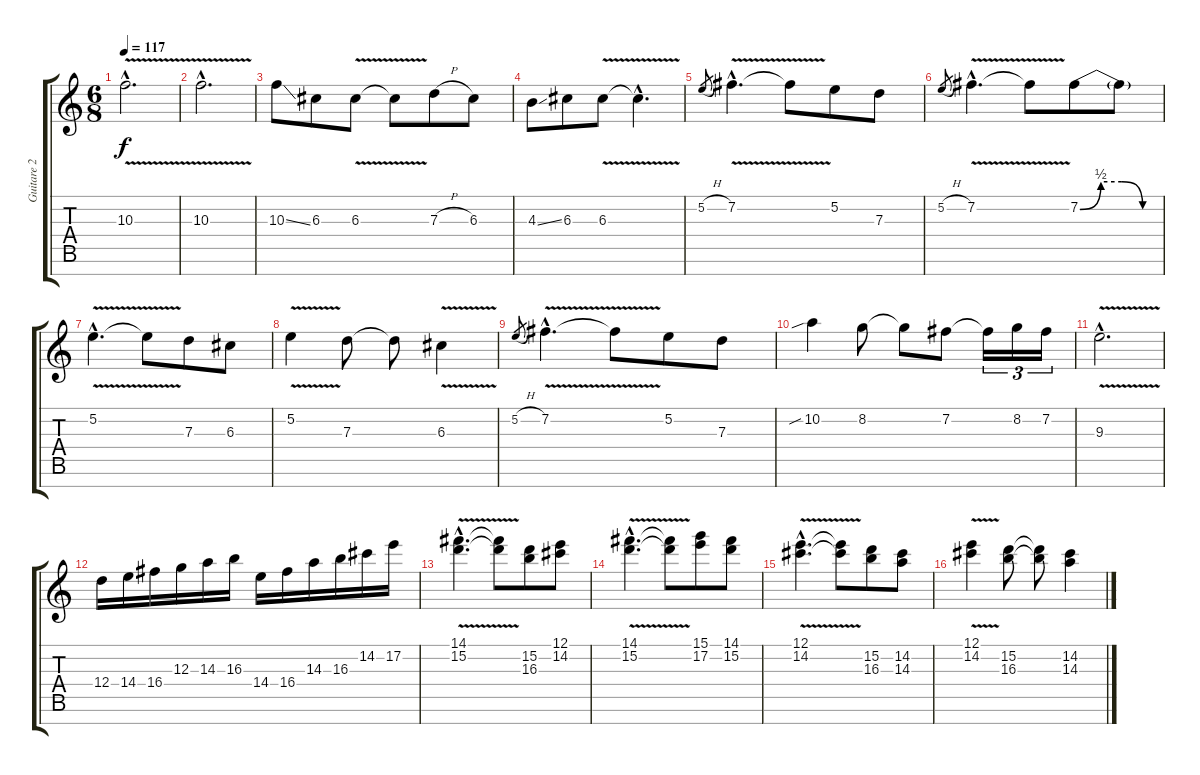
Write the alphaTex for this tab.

\track ("Guitare 2" "Guitare 2") {instrument distortionguitar}
\staff {score tabs}
\tuning (E4 B3 G3 D3 A2 E2 B1) {hide}
\ts (6 8)
\tempo 117
\clef g2
\ks c
10.3{v hac}.2{d dy f} |
10.3{v hac}.2{d} |
10.3{ss}.8 6.3.8 6.3{v}.8 6.3{t}.8 7.3{h}.8 6.3.8 |
4.3{ss}.8 6.3.8 6.3{v}.8 6.3{hac t}.4{d} |
5.2{h}.8{gr} 7.2{v hac}.4{d} 7.2{t}.8 5.2.8 7.3.8 |
5.2{h}.8{gr} 7.2{v hac}.4{d} 7.2{t}.8 7.2{be (custom 0 0 15 2 30 2 45 0 60 0)}.8 7.2{t}.8 |
5.2{v hac}.4{d} 5.2{t}.8 7.3.8 6.3.8 |
5.2{v}.4 7.3.8 7.3{t}.8 6.3{v}.4 |
5.2{h}.8{gr} 7.2{v hac}.4{d} 7.2{t}.8 5.2.8 7.3.8 |
10.2{sib}.4 8.2.8 8.2{t}.8 7.2.8 7.2{t}.16{tu (3 2)} 8.2.16{tu (3 2)} 7.2.16{tu (3 2)} |
9.3{v hac}.2{d} |
12.4.16 14.4.16 16.4.16 12.3.16 14.3.16 16.3.16 14.4.16 16.4.16 14.3.16 16.3.16 14.2.16 17.2.16 |
(14.1{v hac} 15.2{v hac}).4{d} (14.1{t} 15.2{t}).8 (15.2 16.3).8 (12.1 14.2).8 |
(14.1{v hac} 15.2{v hac}).4{d} (14.1{t} 15.2{t}).8 (15.1 17.2).8 (14.1 15.2).8 |
(12.1{v hac} 14.2{v hac}).4{d} (12.1{t} 14.2{t}).8 (15.2 16.3).8 (14.2 14.3).8 |
(12.1{v} 14.2{v}).4 (15.2 16.3).8 (15.2{t} 16.3{t}).8 (14.2 14.3).4
